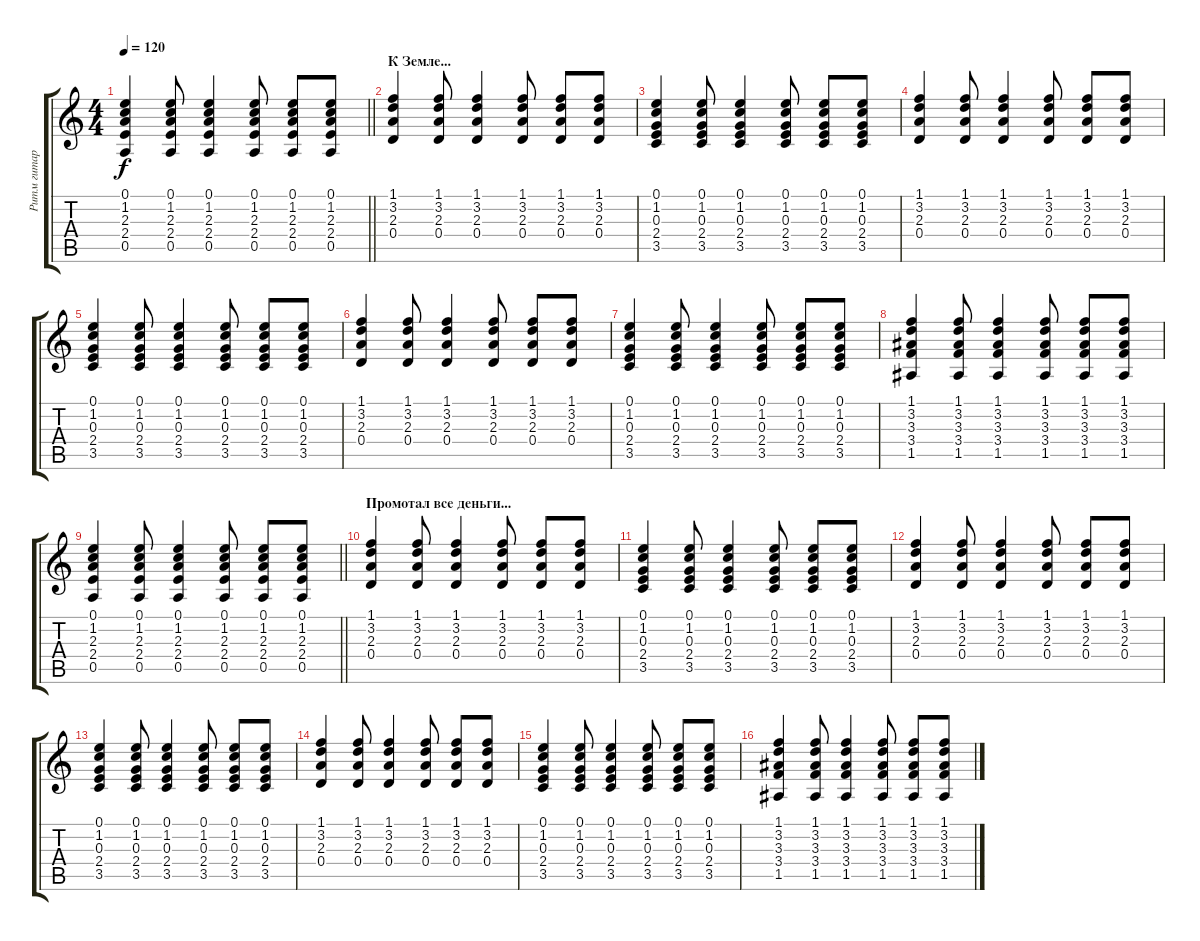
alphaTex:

\track ("Ритм гитара" "Ритм гитар") {instrument acousticguitarsteel}
\staff {score tabs}
\tuning (E4 B3 G3 D3 A2 E2) {hide}
\ts (4 4)
\tempo 120
\clef g2
\barLineRight lightlight
\ks c
(0.1 1.2 2.3 2.4 0.5).4{dy f} (0.1 1.2 2.3 2.4 0.5).8 (0.1 1.2 2.3 2.4 0.5).4 (0.1 1.2 2.3 2.4 0.5).8 (0.1 1.2 2.3 2.4 0.5).8 (0.1 1.2 2.3 2.4 0.5).8 |
\section ("" "К Земле...")
(1.1 3.2 2.3 0.4).4 (1.1 3.2 2.3 0.4).8 (1.1 3.2 2.3 0.4).4 (1.1 3.2 2.3 0.4).8 (1.1 3.2 2.3 0.4).8 (1.1 3.2 2.3 0.4).8 |
(0.1 1.2 0.3 2.4 3.5).4 (0.1 1.2 0.3 2.4 3.5).8 (0.1 1.2 0.3 2.4 3.5).4 (0.1 1.2 0.3 2.4 3.5).8 (0.1 1.2 0.3 2.4 3.5).8 (0.1 1.2 0.3 2.4 3.5).8 |
(1.1 3.2 2.3 0.4).4 (1.1 3.2 2.3 0.4).8 (1.1 3.2 2.3 0.4).4 (1.1 3.2 2.3 0.4).8 (1.1 3.2 2.3 0.4).8 (1.1 3.2 2.3 0.4).8 |
(0.1 1.2 0.3 2.4 3.5).4 (0.1 1.2 0.3 2.4 3.5).8 (0.1 1.2 0.3 2.4 3.5).4 (0.1 1.2 0.3 2.4 3.5).8 (0.1 1.2 0.3 2.4 3.5).8 (0.1 1.2 0.3 2.4 3.5).8 |
(1.1 3.2 2.3 0.4).4 (1.1 3.2 2.3 0.4).8 (1.1 3.2 2.3 0.4).4 (1.1 3.2 2.3 0.4).8 (1.1 3.2 2.3 0.4).8 (1.1 3.2 2.3 0.4).8 |
(0.1 1.2 0.3 2.4 3.5).4 (0.1 1.2 0.3 2.4 3.5).8 (0.1 1.2 0.3 2.4 3.5).4 (0.1 1.2 0.3 2.4 3.5).8 (0.1 1.2 0.3 2.4 3.5).8 (0.1 1.2 0.3 2.4 3.5).8 |
(1.1 3.2 3.3 3.4 1.5).4 (1.1 3.2 3.3 3.4 1.5).8 (1.1 3.2 3.3 3.4 1.5).4 (1.1 3.2 3.3 3.4 1.5).8 (1.1 3.2 3.3 3.4 1.5).8 (1.1 3.2 3.3 3.4 1.5).8 |
\barLineRight lightlight
(0.1 1.2 2.3 2.4 0.5).4 (0.1 1.2 2.3 2.4 0.5).8 (0.1 1.2 2.3 2.4 0.5).4 (0.1 1.2 2.3 2.4 0.5).8 (0.1 1.2 2.3 2.4 0.5).8 (0.1 1.2 2.3 2.4 0.5).8 |
\section ("" "Промотал все деньги...")
(1.1 3.2 2.3 0.4).4 (1.1 3.2 2.3 0.4).8 (1.1 3.2 2.3 0.4).4 (1.1 3.2 2.3 0.4).8 (1.1 3.2 2.3 0.4).8 (1.1 3.2 2.3 0.4).8 |
(0.1 1.2 0.3 2.4 3.5).4 (0.1 1.2 0.3 2.4 3.5).8 (0.1 1.2 0.3 2.4 3.5).4 (0.1 1.2 0.3 2.4 3.5).8 (0.1 1.2 0.3 2.4 3.5).8 (0.1 1.2 0.3 2.4 3.5).8 |
(1.1 3.2 2.3 0.4).4 (1.1 3.2 2.3 0.4).8 (1.1 3.2 2.3 0.4).4 (1.1 3.2 2.3 0.4).8 (1.1 3.2 2.3 0.4).8 (1.1 3.2 2.3 0.4).8 |
(0.1 1.2 0.3 2.4 3.5).4 (0.1 1.2 0.3 2.4 3.5).8 (0.1 1.2 0.3 2.4 3.5).4 (0.1 1.2 0.3 2.4 3.5).8 (0.1 1.2 0.3 2.4 3.5).8 (0.1 1.2 0.3 2.4 3.5).8 |
(1.1 3.2 2.3 0.4).4 (1.1 3.2 2.3 0.4).8 (1.1 3.2 2.3 0.4).4 (1.1 3.2 2.3 0.4).8 (1.1 3.2 2.3 0.4).8 (1.1 3.2 2.3 0.4).8 |
(0.1 1.2 0.3 2.4 3.5).4 (0.1 1.2 0.3 2.4 3.5).8 (0.1 1.2 0.3 2.4 3.5).4 (0.1 1.2 0.3 2.4 3.5).8 (0.1 1.2 0.3 2.4 3.5).8 (0.1 1.2 0.3 2.4 3.5).8 |
(1.1 3.2 3.3 3.4 1.5).4 (1.1 3.2 3.3 3.4 1.5).8 (1.1 3.2 3.3 3.4 1.5).4 (1.1 3.2 3.3 3.4 1.5).8 (1.1 3.2 3.3 3.4 1.5).8 (1.1 3.2 3.3 3.4 1.5).8
